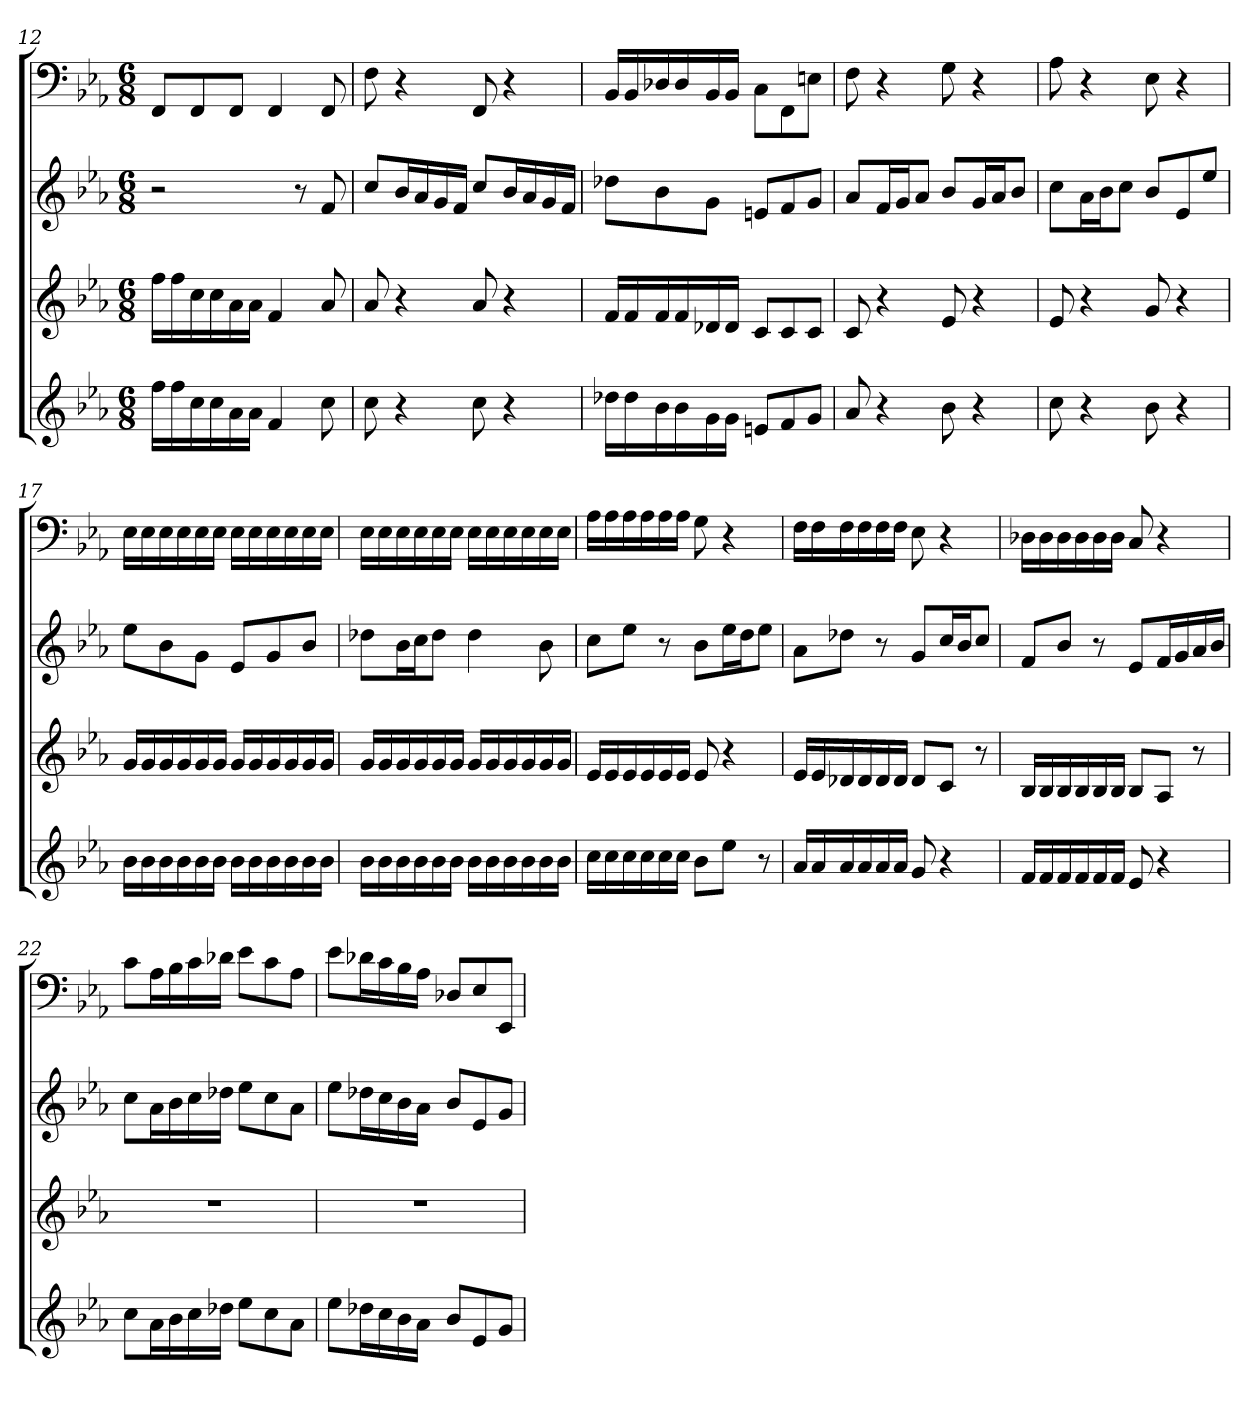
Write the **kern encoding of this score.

**kern	**kern	**kern	**kern
*part4	*part3	*part2	*part1
*staff4	*staff3	*staff2	*staff1
*	*	*	*clefF4
*k[b-e-a-]	*k[b-e-a-]	*k[b-e-a-]	*k[b-e-a-]
*c:	*c:	*c:	*c:
*M6/8	*M6/8	*M6/8	*M6/8
=12	=12	=12	=12
16ffLL	16ffLL	2r	8FF/L
16ff	16ff	.	.
16cc	16cc	.	8FF/
16cc	16cc	.	.
16a-	16a-	.	8FF/J
16a-JJ	16a-JJ	.	.
4f	4f	.	4FF
.	.	8r	.
8cc	8a-	8f	8FF
=13	=13	=13	=13
8cc	8a-	8ccL	8F
4r	4r	16b-L	4r
.	.	16a-	.
.	.	16g	.
.	.	16fJJ	.
8cc	8a-	8ccL	8FF
4r	4r	16b-L	4r
.	.	16a-	.
.	.	16g	.
.	.	16fJJ	.
=14	=14	=14	=14
16dd-XLL	16fLL	8dd-XL	16BB-/LL
16dd-	16f	.	16BB-/
16b-	16f	8b-	16D-X/
16b-	16f	.	16D-/
16g	16d-X	8gJ	16BB-/
16gJJ	16d-JJ	.	16BB-/JJ
8enL	8cL	8enL	8C\L
8f	8c	8f	8FF\
8gJ	8cJ	8gJ	8En\J
=15	=15	=15	=15
8a-	8c	8a-L	8F
4r	4r	16fL	4r
.	.	16gJ	.
.	.	8a-J	.
8b-	8e-	8b-L	8G
4r	4r	16gL	4r
.	.	16a-J	.
.	.	8b-J	.
=16	=16	=16	=16
8cc	8e-	8ccL	8A-
4r	4r	16a-L	4r
.	.	16b-J	.
.	.	8ccJ	.
8b-	8g	8b-L	8E-
4r	4r	8e-	4r
.	.	8ee-J	.
=17	=17	=17	=17
16b-LL	16gLL	8ee-L	16E-\LL
16b-	16g	.	16E-\
16b-	16g	8b-	16E-\
16b-	16g	.	16E-\
16b-	16g	8gJ	16E-\
16b-JJ	16gJJ	.	16E-\JJ
16b-LL	16gLL	8e-L	16E-\LL
16b-	16g	.	16E-\
16b-	16g	8g	16E-\
16b-	16g	.	16E-\
16b-	16g	8b-J	16E-\
16b-JJ	16gJJ	.	16E-\JJ
=18	=18	=18	=18
16b-LL	16gLL	8dd-XL	16E-\LL
16b-	16g	.	16E-\
16b-	16g	16b-L	16E-\
16b-	16g	16ccJ	16E-\
16b-	16g	8dd-J	16E-\
16b-JJ	16gJJ	.	16E-\JJ
16b-LL	16gLL	4dd-	16E-\LL
16b-	16g	.	16E-\
16b-	16g	.	16E-\
16b-	16g	.	16E-\
16b-	16g	8b-	16E-\
16b-JJ	16gJJ	.	16E-\JJ
=19	=19	=19	=19
16ccLL	16e-LL	8ccL	16A-\LL
16cc	16e-	.	16A-\
16cc	16e-	8ee-J	16A-\
16cc	16e-	.	16A-\
16cc	16e-	8r	16A-\
16ccJJ	16e-JJ	.	16A-\JJ
8b-L	8e-	8b-L	8G
8ee-J	4r	16ee-L	4r
.	.	16ddJ	.
8r	.	8ee-J	.
=20	=20	=20	=20
16a-LL	16e-LL	8a-L	16F\LL
16a-	16e-	.	16F\
16a-	16d-X	8dd-XJ	16F\
16a-	16d-	.	16F\
16a-	16d-	8r	16F\
16a-JJ	16d-JJ	.	16F\JJ
8g	8d-L	8gL	8E-
4r	8cJ	16ccL	4r
.	.	16b-J	.
.	8r	8ccJ	.
=21	=21	=21	=21
16fLL	16B-LL	8fL	16D-X\LL
16f	16B-	.	16D-\
16f	16B-	8b-J	16D-\
16f	16B-	.	16D-\
16f	16B-	8r	16D-\
16fJJ	16B-JJ	.	16D-\JJ
8e-	8B-L	8e-L	8C
4r	8A-J	16fL	4r
.	.	16g	.
.	8r	16a-	.
.	.	16b-JJ	.
=22	=22	=22	=22
8ccL	2.r	8ccL	8c\L
16a-L	.	16a-L	16A-\L
16b-	.	16b-	16B-\
16cc	.	16cc	16c\
16dd-XJJ	.	16dd-XJJ	16d-X\JJ
8ee-L	.	8ee-L	8e-\L
8cc	.	8cc	8c\
8a-J	.	8a-J	8A-\J
=23	=23	=23	=23
8ee-L	2.r	8ee-L	8e-\L
16dd-XL	.	16dd-XL	16d-X\L
16cc	.	16cc	16c\
16b-	.	16b-	16B-\
16a-JJ	.	16a-JJ	16A-\JJ
8b-L	.	8b-L	8D-X/L
8e-	.	8e-	8E-/
8gJ	.	8gJ	8EE-/J
=	=	=	=
*-	*-	*-	*-
